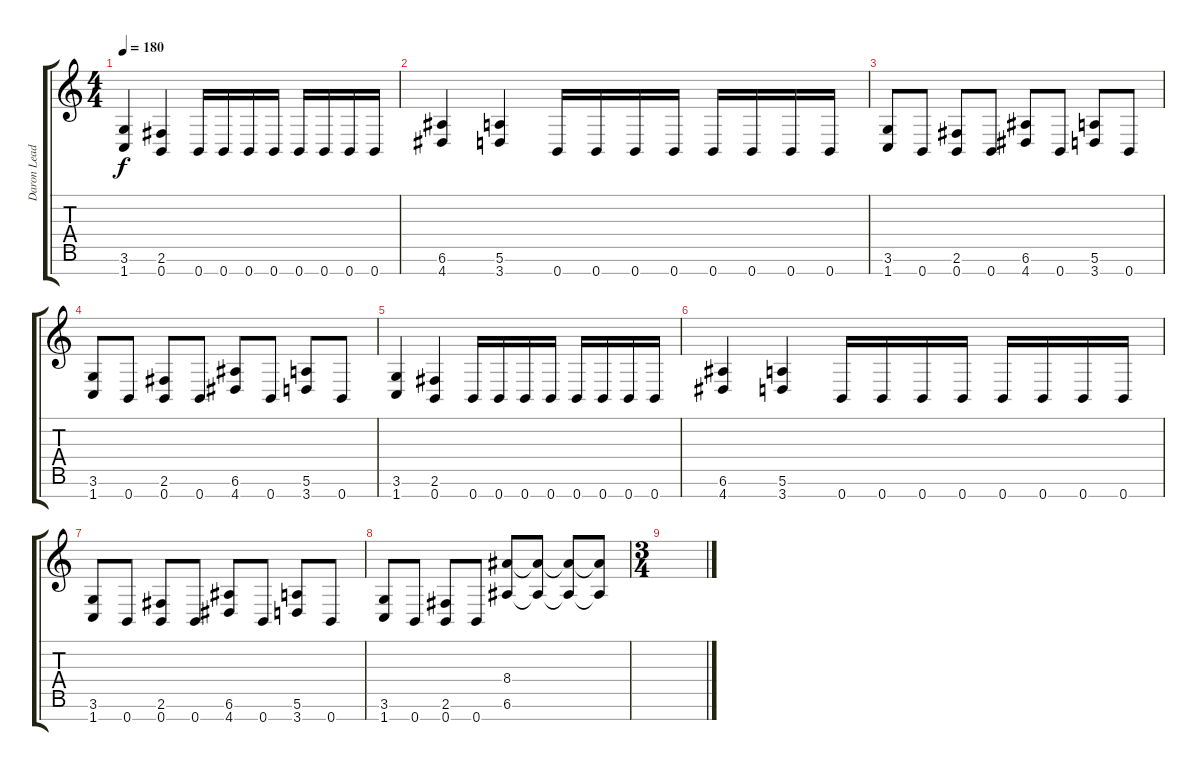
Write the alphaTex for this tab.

\track ("Daron Lead" "Daron Lead") {instrument overdrivenguitar}
\staff {score tabs}
\tuning (E4 B3 G3 D3 A2 E2 B1) {hide}
\ts (4 4)
\tempo 180
\clef g2
\ks c
(3.6 1.7).4{dy f} (2.6 0.7).4 0.7.16 0.7.16 0.7.16 0.7.16 0.7.16 0.7.16 0.7.16 0.7.16 |
(6.6 4.7).4 (5.6 3.7).4 0.7.16 0.7.16 0.7.16 0.7.16 0.7.16 0.7.16 0.7.16 0.7.16 |
(3.6 1.7).8 0.7.8 (2.6 0.7).8 0.7.8 (6.6 4.7).8 0.7.8 (5.6 3.7).8 0.7.8 |
(3.6 1.7).8 0.7.8 (2.6 0.7).8 0.7.8 (6.6 4.7).8 0.7.8 (5.6 3.7).8 0.7.8 |
(3.6 1.7).4 (2.6 0.7).4 0.7.16 0.7.16 0.7.16 0.7.16 0.7.16 0.7.16 0.7.16 0.7.16 |
(6.6 4.7).4 (5.6 3.7).4 0.7.16 0.7.16 0.7.16 0.7.16 0.7.16 0.7.16 0.7.16 0.7.16 |
(3.6 1.7).8 0.7.8 (2.6 0.7).8 0.7.8 (6.6 4.7).8 0.7.8 (5.6 3.7).8 0.7.8 |
(3.6 1.7).8 0.7.8 (2.6 0.7).8 0.7.8 (8.4 6.6).8 (8.4{t} 6.6{t}).8 (8.4{t} 6.6{t}).8 (8.4{t} 6.6{t}).8 |
\ts (3 4)
